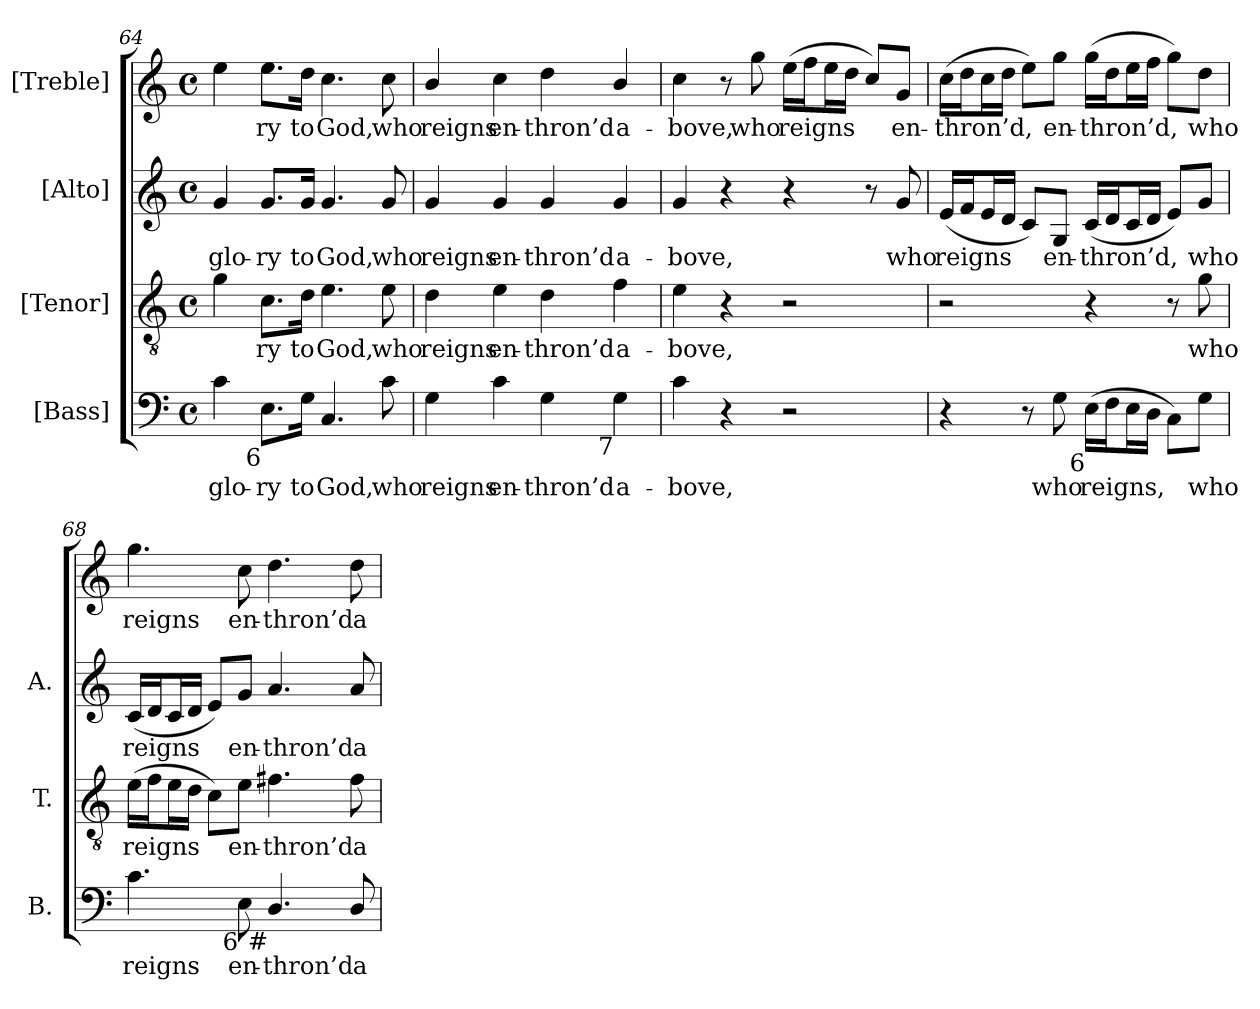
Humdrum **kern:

**kern	**text	**kern	**text	**kern	**text	**kern	**text
*part4	*part4	*part3	*part3	*part2	*part2	*part1	*part1
*staff4	*staff4	*staff3	*staff3	*staff2	*staff2	*staff1	*staff1
*I"[Bass]	*	*I"[Tenor]	*	*I"[Alto]	*	*I"[Treble]	*
*I'B.	*	*I'T.	*	*I'A.	*	*	*
*clefF4	*	*clefGv2	*	*clefG2	*	*clefG2	*
*	*	*ITrd7c12	*	*	*	*	*
*k[]	*	*k[]	*	*k[]	*	*k[]	*
*C:	*	*C:	*	*C:	*	*C:	*
*M4/4	*	*M4/4	*	*M4/4	*	*M4/4	*
*met(c)	*	*met(c)	*	*met(c)	*	*met(c)	*
=64	=64	=64	=64	=64	=64	=64	=64
!	!LO:LY:b:color=#000000	!	!	!	!	!	!
!	!	!	!	!	!LO:LY:b:color=#000000	!	!
4ci\	glo-	4Gi\	.	4gi/	glo-	4eei\	.
!	!LO:LY:b:color=#000000	!	!	!	!	!	!
!	!	!	!LO:LY:b:color=#000000	!	!	!	!
!	!	!	!	!	!LO:LY:b:color=#000000	!	!
!LO:TX:b:rj:t=6	!	!	!	!	!	!	!
!	!	!	!	!	!	!	!LO:LY:b:color=#000000
8.Ei\L	-ry	8.Ci\L	-ry	8.gi/L	-ry	8.eei\L	-ry
!	!LO:LY:b:color=#000000	!	!	!	!	!	!
!	!	!	!LO:LY:b:color=#000000	!	!	!	!
!	!	!	!	!	!LO:LY:b:color=#000000	!	!
!	!	!	!	!	!	!	!LO:LY:b:color=#000000
16Gi\Jk	to	16Di\Jk	to	16gi/Jk	to	16ddi\Jk	to
!	!LO:LY:b:color=#000000	!	!	!	!	!	!
!	!	!	!LO:LY:b:color=#000000	!	!	!	!
!	!	!	!	!	!LO:LY:b:color=#000000	!	!
!	!	!	!	!	!	!	!LO:LY:b:color=#000000
4.Ci/	God,	4.Ei\	God,	4.gi/	God,	4.cci\	God,
!	!LO:LY:b:color=#000000	!	!	!	!	!	!
!	!	!	!LO:LY:b:color=#000000	!	!	!	!
!	!	!	!	!	!LO:LY:b:color=#000000	!	!
!	!	!	!	!	!	!	!LO:LY:b:color=#000000
8ci\	who	8Ei\	who	8gi/	who	8cci\	who
=65	=65	=65	=65	=65	=65	=65	=65
!	!LO:LY:b:color=#000000	!	!	!	!	!	!
!	!	!	!LO:LY:b:color=#000000	!	!	!	!
!	!	!	!	!	!LO:LY:b:color=#000000	!	!
!	!	!	!	!	!	!	!LO:LY:b:color=#000000
4Gi\	reigns	4Di\	reigns	4gi/	reigns	4bi/	reigns
!	!LO:LY:b:color=#000000	!	!	!	!	!	!
!	!	!	!LO:LY:b:color=#000000	!	!	!	!
!	!	!	!	!	!LO:LY:b:color=#000000	!	!
!	!	!	!	!	!	!	!LO:LY:b:color=#000000
4ci\	en-	4Ei\	en-	4gi/	en-	4cci\	en-
!	!LO:LY:b:color=#000000	!	!	!	!	!	!
!	!	!	!LO:LY:b:color=#000000	!	!	!	!
!	!	!	!	!	!LO:LY:b:color=#000000	!	!
!	!	!	!	!	!	!	!LO:LY:b:color=#000000
4Gi\	-thron’d	4Di\	-thron’d	4gi/	-thron’d	4ddi\	-thron’d
!	!LO:LY:b:color=#000000	!	!	!	!	!	!
!	!	!	!LO:LY:b:color=#000000	!	!	!	!
!	!	!	!	!	!LO:LY:b:color=#000000	!	!
!LO:TX:b:rj:t=7	!	!	!	!	!	!	!
!	!	!	!	!	!	!	!LO:LY:b:color=#000000
4Gi\	a-	4Fi\	a-	4gi/	a-	4bi/	a-
=66	=66	=66	=66	=66	=66	=66	=66
!	!LO:LY:b:color=#000000	!	!	!	!	!	!
!	!	!	!LO:LY:b:color=#000000	!	!	!	!
!	!	!	!	!	!LO:LY:b:color=#000000	!	!
!	!	!	!	!	!	!	!LO:LY:b:color=#000000
4ci\	-bove,	4Ei\	-bove,	4gi/	-bove,	4cci\	-bove,
4r	.	4r	.	4r	.	8r	.
!	!	!	!	!	!	!	!LO:LY:b:color=#000000
.	.	.	.	.	.	8ggi\	who
!	!	!	!	!	!	!	!LO:LY:b:color=#000000
2r	.	2r	.	4r	.	(16eei\LL	reigns
.	.	.	.	.	.	16ffi\J	.
.	.	.	.	.	.	16eei\L	.
.	.	.	.	.	.	16ddi\JJ	.
.	.	.	.	8r	.	8cci/L)	.
!	!	!	!	!	!LO:LY:b:color=#000000	!	!
!	!	!	!	!	!	!	!LO:LY:b:color=#000000
.	.	.	.	8gi/	who	8gi/J	en-
!!LO:LB:g=z
=67	=67	=67	=67	=67	=67	=67	=67
!	!	!	!	!	!LO:LY:b:color=#000000	!	!
!	!	!	!	!	!	!	!LO:LY:b:color=#000000
4r	.	2r	.	(16ei/LL	reigns	(16cci\LL	-thron’d,
.	.	.	.	16fi/J	.	16ddi\J	.
.	.	.	.	16ei/L	.	16cci\L	.
.	.	.	.	16di/JJ	.	16ddi\JJ	.
8r	.	.	.	8ci/L)	.	8eei\L)	.
!	!LO:LY:b:color=#000000	!	!	!	!	!	!
!	!	!	!	!	!LO:LY:b:color=#000000	!	!
!	!	!	!	!	!	!	!LO:LY:b:color=#000000
8Gi\	who	.	.	8Gi/J	en-	8ggi\J	en-
!	!LO:LY:b:color=#000000	!	!	!	!	!	!
!	!	!	!	!	!LO:LY:b:color=#000000	!	!
!LO:TX:b:rj:t=6	!	!	!	!	!	!	!
!	!	!	!	!	!	!	!LO:LY:b:color=#000000
(16Ei\LL	reigns,	4r	.	(16ci/LL	-thron’d,	(16ggi\LL	-thron’d,
16Fi\J	.	.	.	16di/J	.	16ddi\J	.
16Ei\L	.	.	.	16ci/L	.	16eei\L	.
16Di\JJ	.	.	.	16di/JJ	.	16ffi\JJ	.
8Ci\L)	.	8r	.	8ei/L)	.	8ggi\L)	.
!	!LO:LY:b:color=#000000	!	!	!	!	!	!
!	!	!	!LO:LY:b:color=#000000	!	!	!	!
!	!	!	!	!	!LO:LY:b:color=#000000	!	!
!	!	!	!	!	!	!	!LO:LY:b:color=#000000
8Gi\J	who	8Gi\	who	8gi/J	who	8ddi\J	who
=68	=68	=68	=68	=68	=68	=68	=68
!	!LO:LY:b:color=#000000	!	!	!	!	!	!
!	!	!	!LO:LY:b:color=#000000	!	!	!	!
!	!	!	!	!	!LO:LY:b:color=#000000	!	!
!	!	!	!	!	!	!	!LO:LY:b:color=#000000
4.ci\	reigns	(16Ei\LL	reigns	(16ci/LL	reigns	4.ggi\	reigns
.	.	16Fi\J	.	16di/J	.	.	.
.	.	16Ei\L	.	16ci/L	.	.	.
.	.	16Di\JJ	.	16di/JJ	.	.	.
.	.	8Ci\L)	.	8ei/L)	.	.	.
!	!LO:LY:b:color=#000000	!	!	!	!	!	!
!	!	!	!LO:LY:b:color=#000000	!	!	!	!
!	!	!	!	!	!LO:LY:b:color=#000000	!	!
!LO:TX:b:rj:t=6	!	!	!	!	!	!	!
!	!	!	!	!	!	!	!LO:LY:b:color=#000000
8Ei\	en-	8Ei\J	en-	8gi/J	en-	8cci\	en-
!	!LO:LY:b:color=#000000	!	!	!	!	!	!
!	!	!	!LO:LY:b:color=#000000	!	!	!	!
!	!	!	!	!	!LO:LY:b:color=#000000	!	!
!LO:TX:b:rj:t=#	!	!	!	!	!	!	!
!	!	!	!	!	!	!	!LO:LY:b:color=#000000
4.Di/	-thron’d	4.F#Xi\	-thron’d	4.ai/	-thron’d	4.ddi\	-thron’d
!	!LO:LY:b:color=#000000	!	!	!	!	!	!
!	!	!	!LO:LY:b:color=#000000	!	!	!	!
!	!	!	!	!	!LO:LY:b:color=#000000	!	!
!	!	!	!	!	!	!	!LO:LY:b:color=#000000
8Di/	a-	8F#i\	a-	8ai/	a-	8ddi\	a-
=	=	=	=	=	=	=	=
*-	*-	*-	*-	*-	*-	*-	*-
